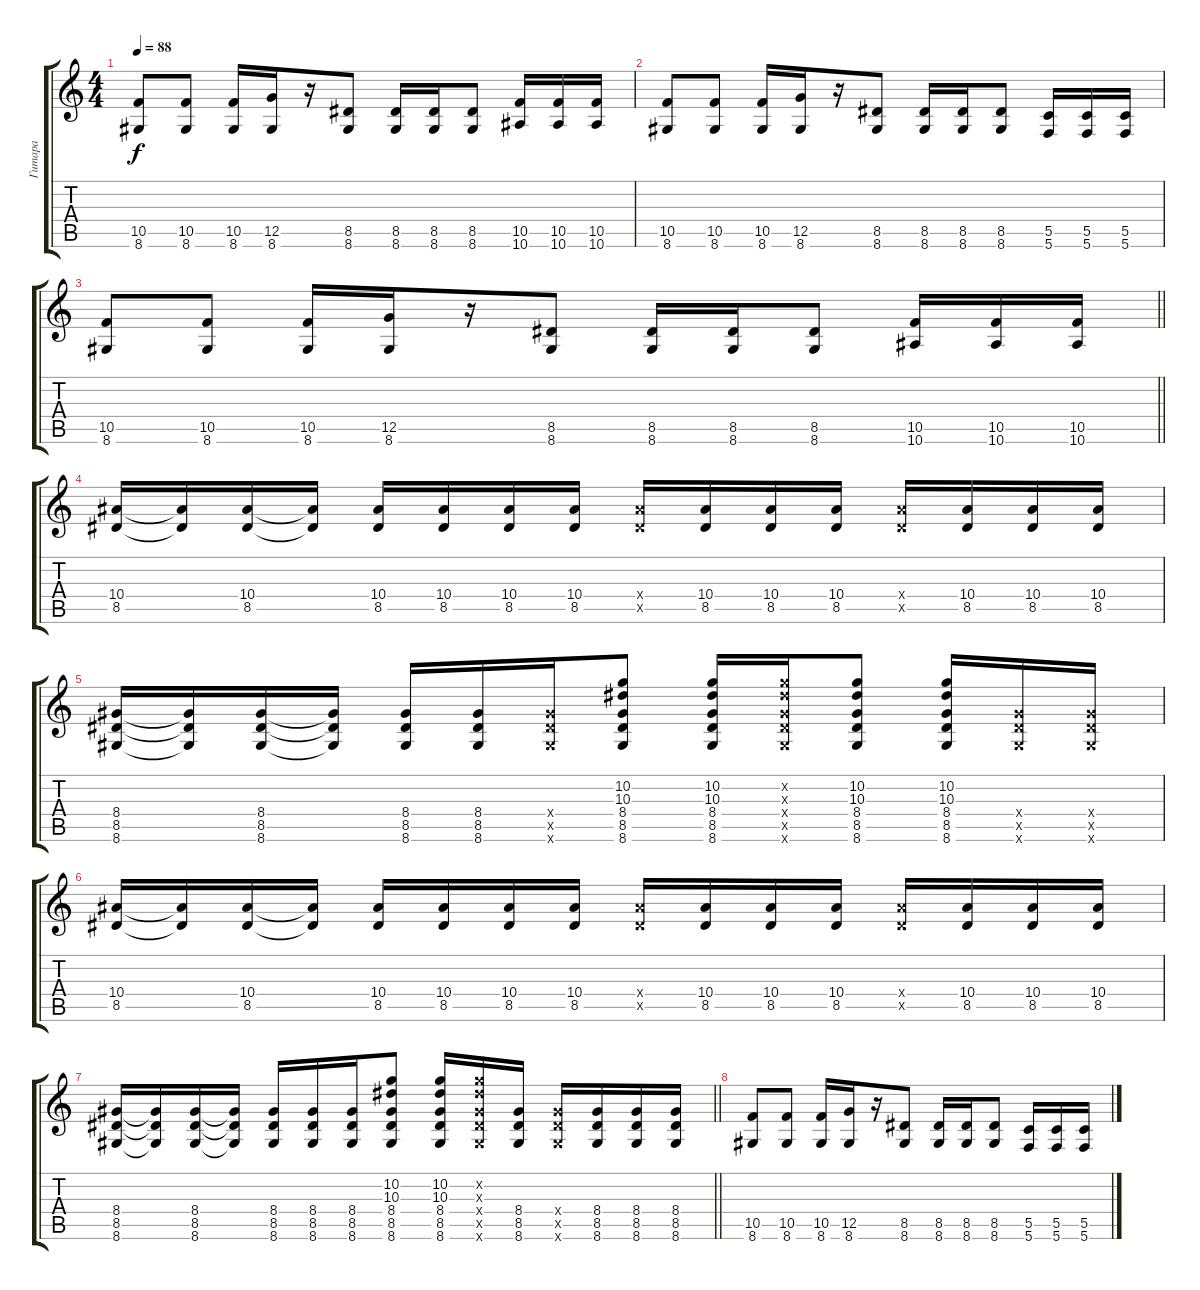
\track ("Гитара " "Гитара ") {instrument electricguitarclean}
\staff {score tabs}
\tuning (D4 A3 F3 C3 G2 C2) {hide}
\ts (4 4)
\tempo 88
\clef g2
\ks c
(10.5 8.6).8{dy f} (10.5 8.6).8 (10.5 8.6).16 (12.5 8.6).16 r.16 (8.5 8.6).8 (8.5 8.6).16 (8.5 8.6).16 (8.5 8.6).8 (10.5 10.6).16 (10.5 10.6).16 (10.5 10.6).16 |
(10.5 8.6).8 (10.5 8.6).8 (10.5 8.6).16 (12.5 8.6).16 r.16 (8.5 8.6).8 (8.5 8.6).16 (8.5 8.6).16 (8.5 8.6).8 (5.5 5.6).16 (5.5 5.6).16 (5.5 5.6).16 |
\barLineRight lightlight
(10.5 8.6).8 (10.5 8.6).8 (10.5 8.6).16 (12.5 8.6).16 r.16 (8.5 8.6).8 (8.5 8.6).16 (8.5 8.6).16 (8.5 8.6).8 (10.5 10.6).16 (10.5 10.6).16 (10.5 10.6).16 |
(10.4 8.5).16 (10.4{t} 8.5{t}).16 (10.4 8.5).16 (10.4{t} 8.5{t}).16 (10.4 8.5).16 (10.4 8.5).16 (10.4 8.5).16 (10.4 8.5).16 (10.4{x} 8.5{x}).16 (10.4 8.5).16 (10.4 8.5).16 (10.4 8.5).16 (10.4{x} 8.5{x}).16 (10.4 8.5).16 (10.4 8.5).16 (10.4 8.5).16 |
(8.4 8.5 8.6).16 (8.4{t} 8.5{t} 8.6{t}).16 (8.4 8.5 8.6).16 (8.4{t} 8.5{t} 8.6{t}).16 (8.4 8.5 8.6).16 (8.4 8.5 8.6).16 (8.4{x} 8.5{x} 8.6{x}).16 (10.2 10.3 8.4 8.5 8.6).8 (10.2 10.3 8.4 8.5 8.6).16 (10.2{x} 10.3{x} 8.4{x} 8.5{x} 8.6{x}).16 (10.2 10.3 8.4 8.5 8.6).8 (10.2 10.3 8.4 8.5 8.6).16 (8.4{x} 8.5{x} 8.6{x}).16 (8.4{x} 8.5{x} 8.6{x}).16 |
(10.4 8.5).16 (10.4{t} 8.5{t}).16 (10.4 8.5).16 (10.4{t} 8.5{t}).16 (10.4 8.5).16 (10.4 8.5).16 (10.4 8.5).16 (10.4 8.5).16 (10.4{x} 8.5{x}).16 (10.4 8.5).16 (10.4 8.5).16 (10.4 8.5).16 (10.4{x} 8.5{x}).16 (10.4 8.5).16 (10.4 8.5).16 (10.4 8.5).16 |
\barLineRight lightlight
(8.4 8.5 8.6).16 (8.4{t} 8.5{t} 8.6{t}).16 (8.4 8.5 8.6).16 (8.4{t} 8.5{t} 8.6{t}).16 (8.4 8.5 8.6).16 (8.4 8.5 8.6).16 (8.4 8.5 8.6).16 (10.2 10.3 8.4 8.5 8.6).8 (10.2 10.3 8.4 8.5 8.6).16 (10.2{x} 10.3{x} 8.4{x} 8.5{x} 8.6{x}).16 (8.4 8.5 8.6).16 (8.4{x} 8.5{x} 8.6{x}).16 (8.4 8.5 8.6).16 (8.4 8.5 8.6).16 (8.4 8.5 8.6).16 |
(10.5 8.6).8 (10.5 8.6).8 (10.5 8.6).16 (12.5 8.6).16 r.16 (8.5 8.6).8 (8.5 8.6).16 (8.5 8.6).16 (8.5 8.6).8 (5.5 5.6).16 (5.5 5.6).16 (5.5 5.6).16
